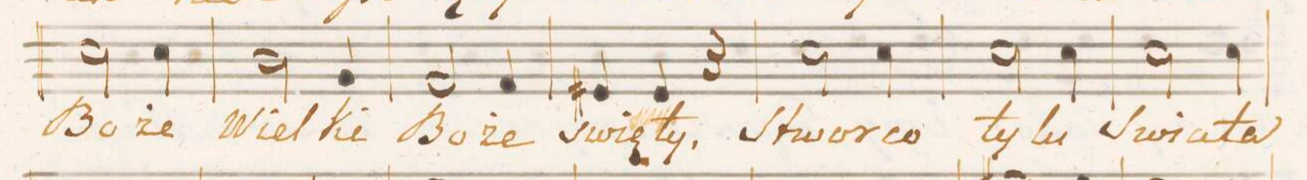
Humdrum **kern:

**kern	**text
*I"Tenore.	*
*clefC4	*
*k[f#c#g#]	*
*M3/4	*
2B\	Bo-
4B\	-że
=38	=38
2A\	Wiel-
4F#/	-ki
=39	=39
2E/	Bo-
4E/	-że
=40	=40
4D#X/	swię-
4D#/	-ty,
4r	.
=41	=41
2B\	ſtwor-
4B\	-co
=42	=42
2B\	ty-
4B\	-lu
=43	=43
2B\	ſwia-
4B\	-ta
=44	=44
*-	*-
